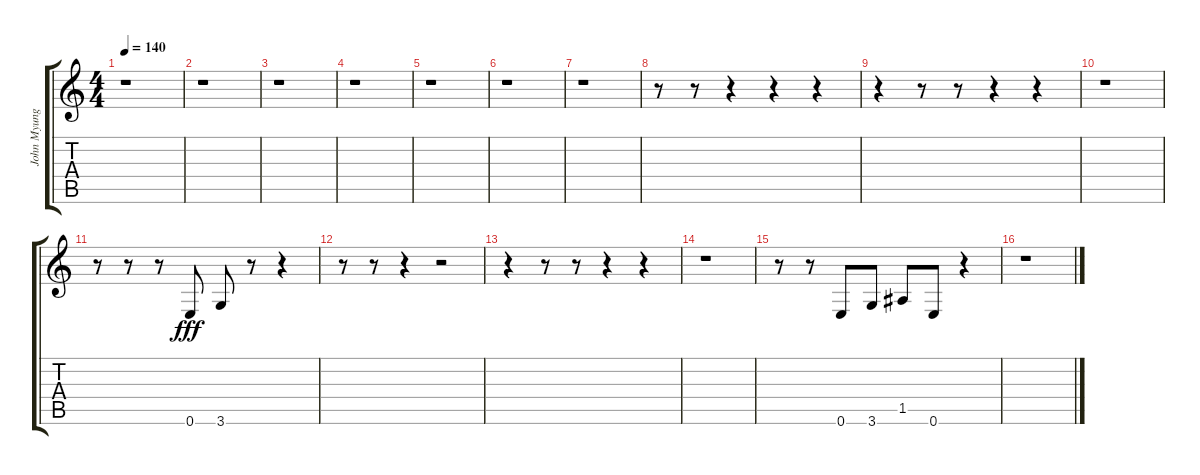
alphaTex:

\track ("John Myung" "John Myung") {instrument electricbassfinger}
\staff {score tabs}
\tuning (E4 B3 G3 D3 A2 E2) {hide}
\ts (4 4)
\tempo 140
\clef g2
\ks c
r.1{dy fff} |
r.1 |
r.1 |
r.1 |
r.1 |
r.1 |
r.1 |
r.8 r.8 r.4 r.4 r.4 |
r.4 r.8 r.8 r.4 r.4 |
r.1 |
r.8 r.8 r.8 0.6.8 3.6.8 r.8 r.4 |
r.8 r.8 r.4 r.2 |
r.4 r.8 r.8 r.4 r.4 |
r.1 |
r.8 r.8 0.6.8 3.6.8 1.5.8 0.6.8 r.4 |
r.1
